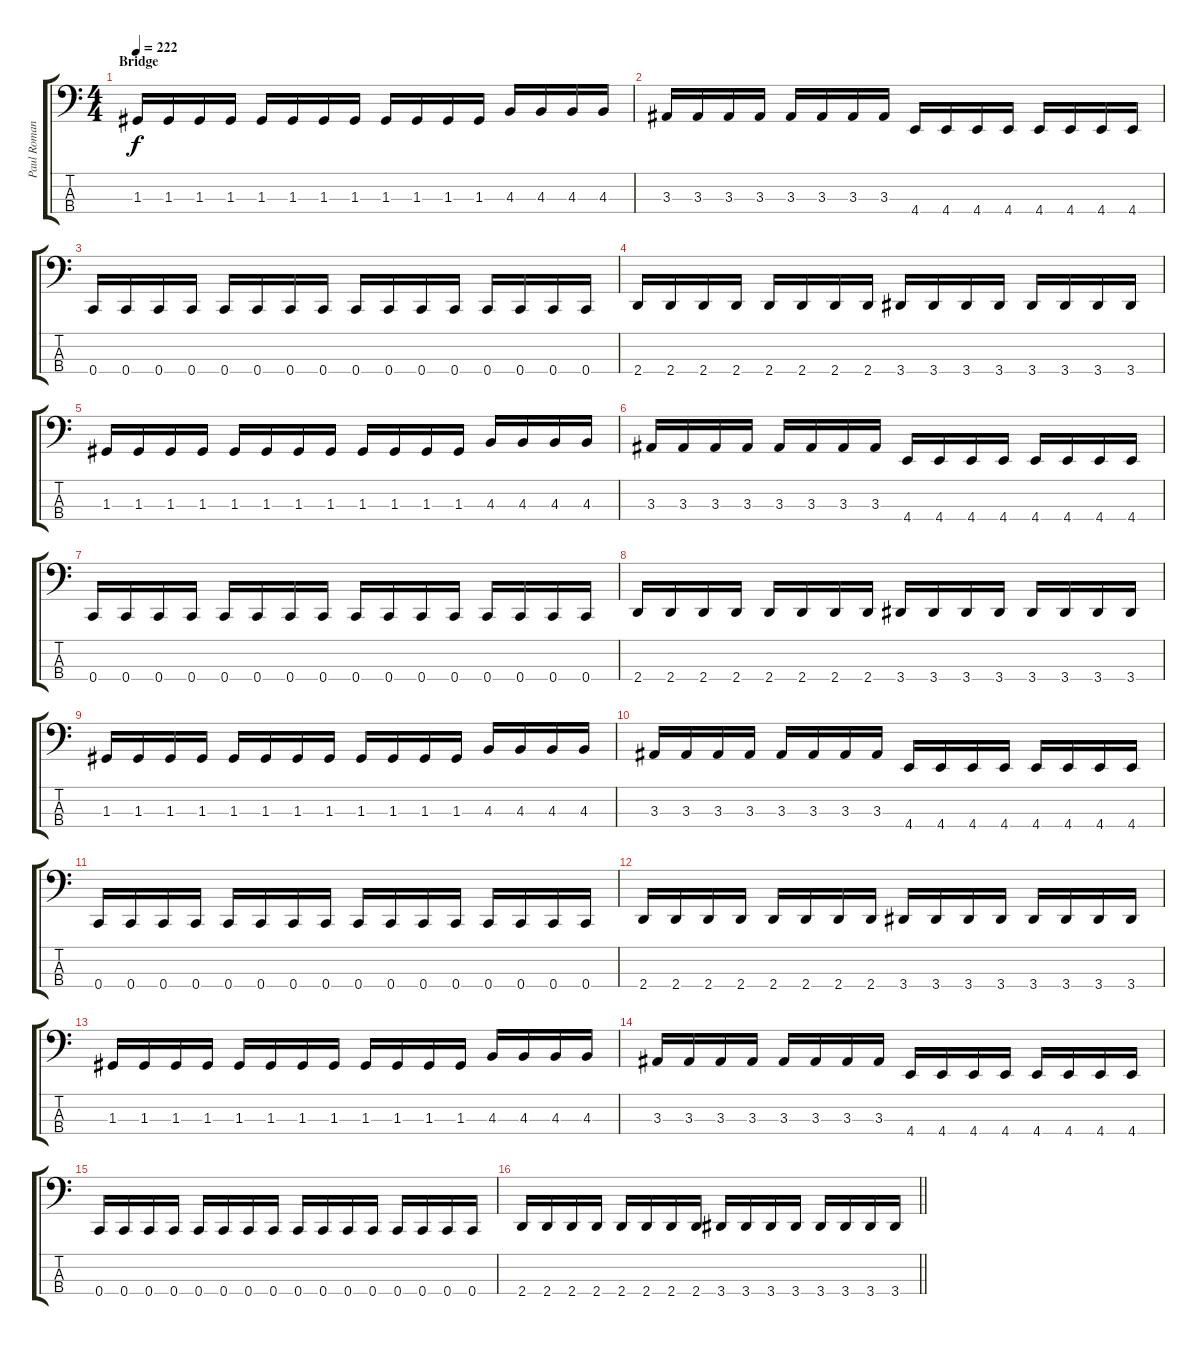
\track ("Paul Romanko" "Paul Roman") {instrument electricbasspick}
\staff {score tabs}
\tuning (F2 C2 G1 C1) {hide}
\ts (4 4)
\section ("" "Bridge")
\tempo 222
\clef f4
\ks c
1.3.16{dy f} 1.3.16 1.3.16 1.3.16 1.3.16 1.3.16 1.3.16 1.3.16 1.3.16 1.3.16 1.3.16 1.3.16 4.3.16 4.3.16 4.3.16 4.3.16 |
3.3.16 3.3.16 3.3.16 3.3.16 3.3.16 3.3.16 3.3.16 3.3.16 4.4.16 4.4.16 4.4.16 4.4.16 4.4.16 4.4.16 4.4.16 4.4.16 |
0.4.16 0.4.16 0.4.16 0.4.16 0.4.16 0.4.16 0.4.16 0.4.16 0.4.16 0.4.16 0.4.16 0.4.16 0.4.16 0.4.16 0.4.16 0.4.16 |
2.4.16 2.4.16 2.4.16 2.4.16 2.4.16 2.4.16 2.4.16 2.4.16 3.4.16 3.4.16 3.4.16 3.4.16 3.4.16 3.4.16 3.4.16 3.4.16 |
1.3.16 1.3.16 1.3.16 1.3.16 1.3.16 1.3.16 1.3.16 1.3.16 1.3.16 1.3.16 1.3.16 1.3.16 4.3.16 4.3.16 4.3.16 4.3.16 |
3.3.16 3.3.16 3.3.16 3.3.16 3.3.16 3.3.16 3.3.16 3.3.16 4.4.16 4.4.16 4.4.16 4.4.16 4.4.16 4.4.16 4.4.16 4.4.16 |
0.4.16 0.4.16 0.4.16 0.4.16 0.4.16 0.4.16 0.4.16 0.4.16 0.4.16 0.4.16 0.4.16 0.4.16 0.4.16 0.4.16 0.4.16 0.4.16 |
2.4.16 2.4.16 2.4.16 2.4.16 2.4.16 2.4.16 2.4.16 2.4.16 3.4.16 3.4.16 3.4.16 3.4.16 3.4.16 3.4.16 3.4.16 3.4.16 |
1.3.16 1.3.16 1.3.16 1.3.16 1.3.16 1.3.16 1.3.16 1.3.16 1.3.16 1.3.16 1.3.16 1.3.16 4.3.16 4.3.16 4.3.16 4.3.16 |
3.3.16 3.3.16 3.3.16 3.3.16 3.3.16 3.3.16 3.3.16 3.3.16 4.4.16 4.4.16 4.4.16 4.4.16 4.4.16 4.4.16 4.4.16 4.4.16 |
0.4.16 0.4.16 0.4.16 0.4.16 0.4.16 0.4.16 0.4.16 0.4.16 0.4.16 0.4.16 0.4.16 0.4.16 0.4.16 0.4.16 0.4.16 0.4.16 |
2.4.16 2.4.16 2.4.16 2.4.16 2.4.16 2.4.16 2.4.16 2.4.16 3.4.16 3.4.16 3.4.16 3.4.16 3.4.16 3.4.16 3.4.16 3.4.16 |
1.3.16 1.3.16 1.3.16 1.3.16 1.3.16 1.3.16 1.3.16 1.3.16 1.3.16 1.3.16 1.3.16 1.3.16 4.3.16 4.3.16 4.3.16 4.3.16 |
3.3.16 3.3.16 3.3.16 3.3.16 3.3.16 3.3.16 3.3.16 3.3.16 4.4.16 4.4.16 4.4.16 4.4.16 4.4.16 4.4.16 4.4.16 4.4.16 |
0.4.16 0.4.16 0.4.16 0.4.16 0.4.16 0.4.16 0.4.16 0.4.16 0.4.16 0.4.16 0.4.16 0.4.16 0.4.16 0.4.16 0.4.16 0.4.16 |
\barLineRight lightlight
2.4.16 2.4.16 2.4.16 2.4.16 2.4.16 2.4.16 2.4.16 2.4.16 3.4.16 3.4.16 3.4.16 3.4.16 3.4.16 3.4.16 3.4.16 3.4.16
